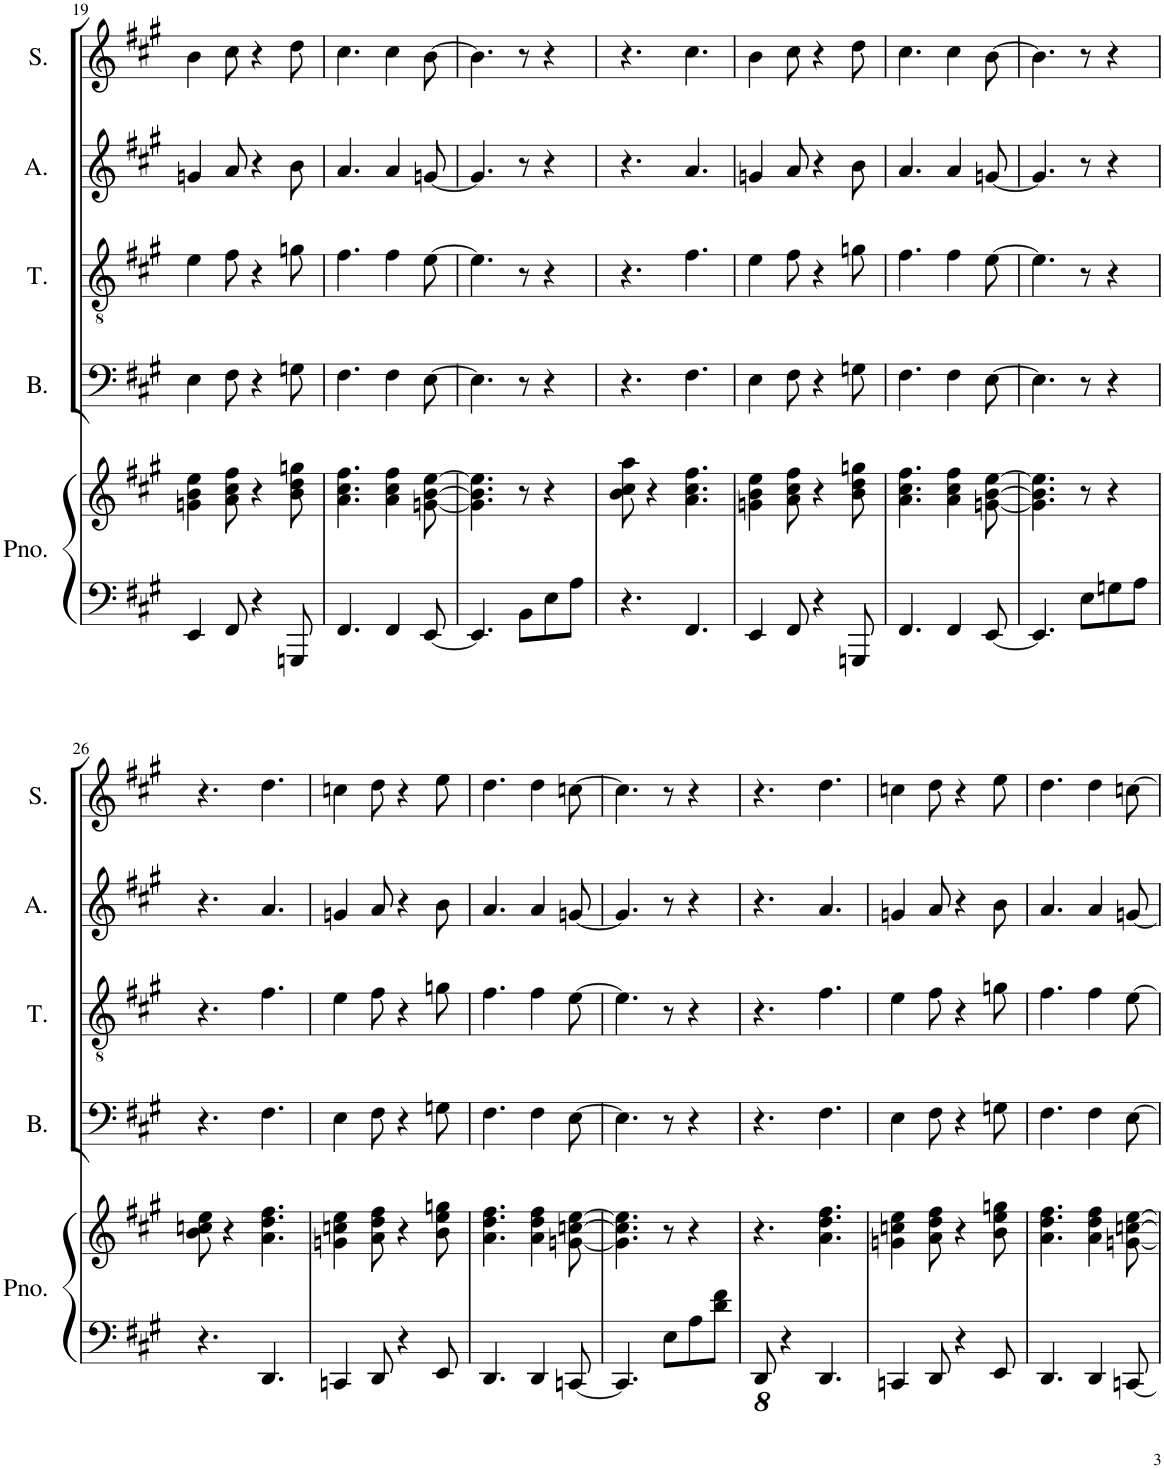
**kern	**kern	**kern	**kern	**kern	**kern
*part5	*part5	*part4	*part3	*part2	*part1
*staff6	*staff5	*staff4	*staff3	*staff2	*staff1
*I"Piano	*	*I"Bass	*I"Tenor	*I"Alto	*I"Soprano
*I'Pno.	*	*I'B.	*I'T.	*I'A.	*I'S.
!!LO:PB:g=z
*clefF4	*clefG2	*clefF4	*clefGv2	*clefG2	*clefG2
*k[f#c#g#]	*k[f#c#g#]	*k[f#c#g#]	*k[f#c#g#]	*k[f#c#g#]	*k[f#c#g#]
*M6/8	*M6/8	*M6/8	*M6/8	*M6/8	*M6/8
=19	=19	=19	=19	=19	=19
4EE/	4gn\ 4b\ 4ee\	4E\	4e\	4gn/	4b\
8FF#/	8a\ 8cc#\ 8ff#\	8F#\	8f#\	8a/	8cc#\
4r	4r	4r	4r	4r	4r
8GGGn/	8b\ 8dd\ 8ggn\	8Gn\	8gn\	8b\	8dd\
=20	=20	=20	=20	=20	=20
4.FF#/	4.a\ 4.cc#\ 4.ff#\	4.F#\	4.f#\	4.a/	4.cc#\
4FF#/	4a\ 4cc#\ 4ff#\	4F#\	4f#\	4a/	4cc#\
[8EE/	[8gn\ [8b\ [8ee\	[8E\	[8e\	[8gn/	[8b\
=21	=21	=21	=21	=21	=21
4.EE/]	4.g\] 4.b\] 4.ee\]	4.E\]	4.e\]	4.g/]	4.b\]
8BB\L	8r	8r	8r	8r	8r
8E\	4r	4r	4r	4r	4r
8A\J	.	.	.	.	.
=22	=22	=22	=22	=22	=22
4.r	8b\ 8cc#\ 8aa\	4.r	4.r	4.r	4.r
.	4r	.	.	.	.
4.FF#/	4.a\ 4.cc#\ 4.ff#\	4.F#\	4.f#\	4.a/	4.cc#\
=23	=23	=23	=23	=23	=23
4EE/	4gn\ 4b\ 4ee\	4E\	4e\	4gn/	4b\
8FF#/	8a\ 8cc#\ 8ff#\	8F#\	8f#\	8a/	8cc#\
4r	4r	4r	4r	4r	4r
8GGGn/	8b\ 8dd\ 8ggn\	8Gn\	8gn\	8b\	8dd\
=24	=24	=24	=24	=24	=24
4.FF#/	4.a\ 4.cc#\ 4.ff#\	4.F#\	4.f#\	4.a/	4.cc#\
4FF#/	4a\ 4cc#\ 4ff#\	4F#\	4f#\	4a/	4cc#\
[8EE/	[8gn\ [8b\ [8ee\	[8E\	[8e\	[8gn/	[8b\
=25	=25	=25	=25	=25	=25
4.EE/]	4.g\] 4.b\] 4.ee\]	4.E\]	4.e\]	4.g/]	4.b\]
8E\L	8r	8r	8r	8r	8r
8Gn\	4r	4r	4r	4r	4r
8A\J	.	.	.	.	.
!!LO:LB:g=z
=26	=26	=26	=26	=26	=26
4.r	8b\ 8ccn\ 8ee\	4.r	4.r	4.r	4.r
.	4r	.	.	.	.
4.DD/	4.a\ 4.dd\ 4.ff#\	4.F#\	4.f#\	4.a/	4.dd\
=27	=27	=27	=27	=27	=27
4CCn/	4gn\ 4ccn\ 4ee\	4E\	4e\	4gn/	4ccn\
8DD/	8a\ 8dd\ 8ff#\	8F#\	8f#\	8a/	8dd\
4r	4r	4r	4r	4r	4r
8EE/	8b\ 8ee\ 8ggn\	8Gn\	8gn\	8b\	8ee\
=28	=28	=28	=28	=28	=28
4.DD/	4.a\ 4.dd\ 4.ff#\	4.F#\	4.f#\	4.a/	4.dd\
4DD/	4a\ 4dd\ 4ff#\	4F#\	4f#\	4a/	4dd\
[8CCn/	[8gn\ [8ccn\ [8ee\	[8E\	[8e\	[8gn/	[8ccn\
=29	=29	=29	=29	=29	=29
4.CC/]	4.g\] 4.cc\] 4.ee\]	4.E\]	4.e\]	4.g/]	4.cc\]
8E\L	8r	8r	8r	8r	8r
8A\	4r	4r	4r	4r	4r
8d\ 8f#\J	.	.	.	.	.
=30	=30	=30	=30	=30	=30
*8ba	*	*	*	*	*
8DDD/	4.r	4.r	4.r	4.r	4.r
4r	.	.	.	.	.
4.DDD/	4.a\ 4.dd\ 4.ff#\	4.F#\	4.f#\	4.a/	4.dd\
=31	=31	=31	=31	=31	=31
*X8ba	*	*	*	*	*
4CCn/	4gn\ 4ccn\ 4ee\	4E\	4e\	4gn/	4ccn\
8DD/	8a\ 8dd\ 8ff#\	8F#\	8f#\	8a/	8dd\
4r	4r	4r	4r	4r	4r
8EE/	8b\ 8ee\ 8ggn\	8Gn\	8gn\	8b\	8ee\
=32	=32	=32	=32	=32	=32
4.DD/	4.a\ 4.dd\ 4.ff#\	4.F#\	4.f#\	4.a/	4.dd\
4DD/	4a\ 4dd\ 4ff#\	4F#\	4f#\	4a/	4dd\
[8CCn/	[8gn\ [8ccn\ [8ee\	[8E\	[8e\	[8gn/	[8ccn\
=	=	=	=	=	=
*-	*-	*-	*-	*-	*-
